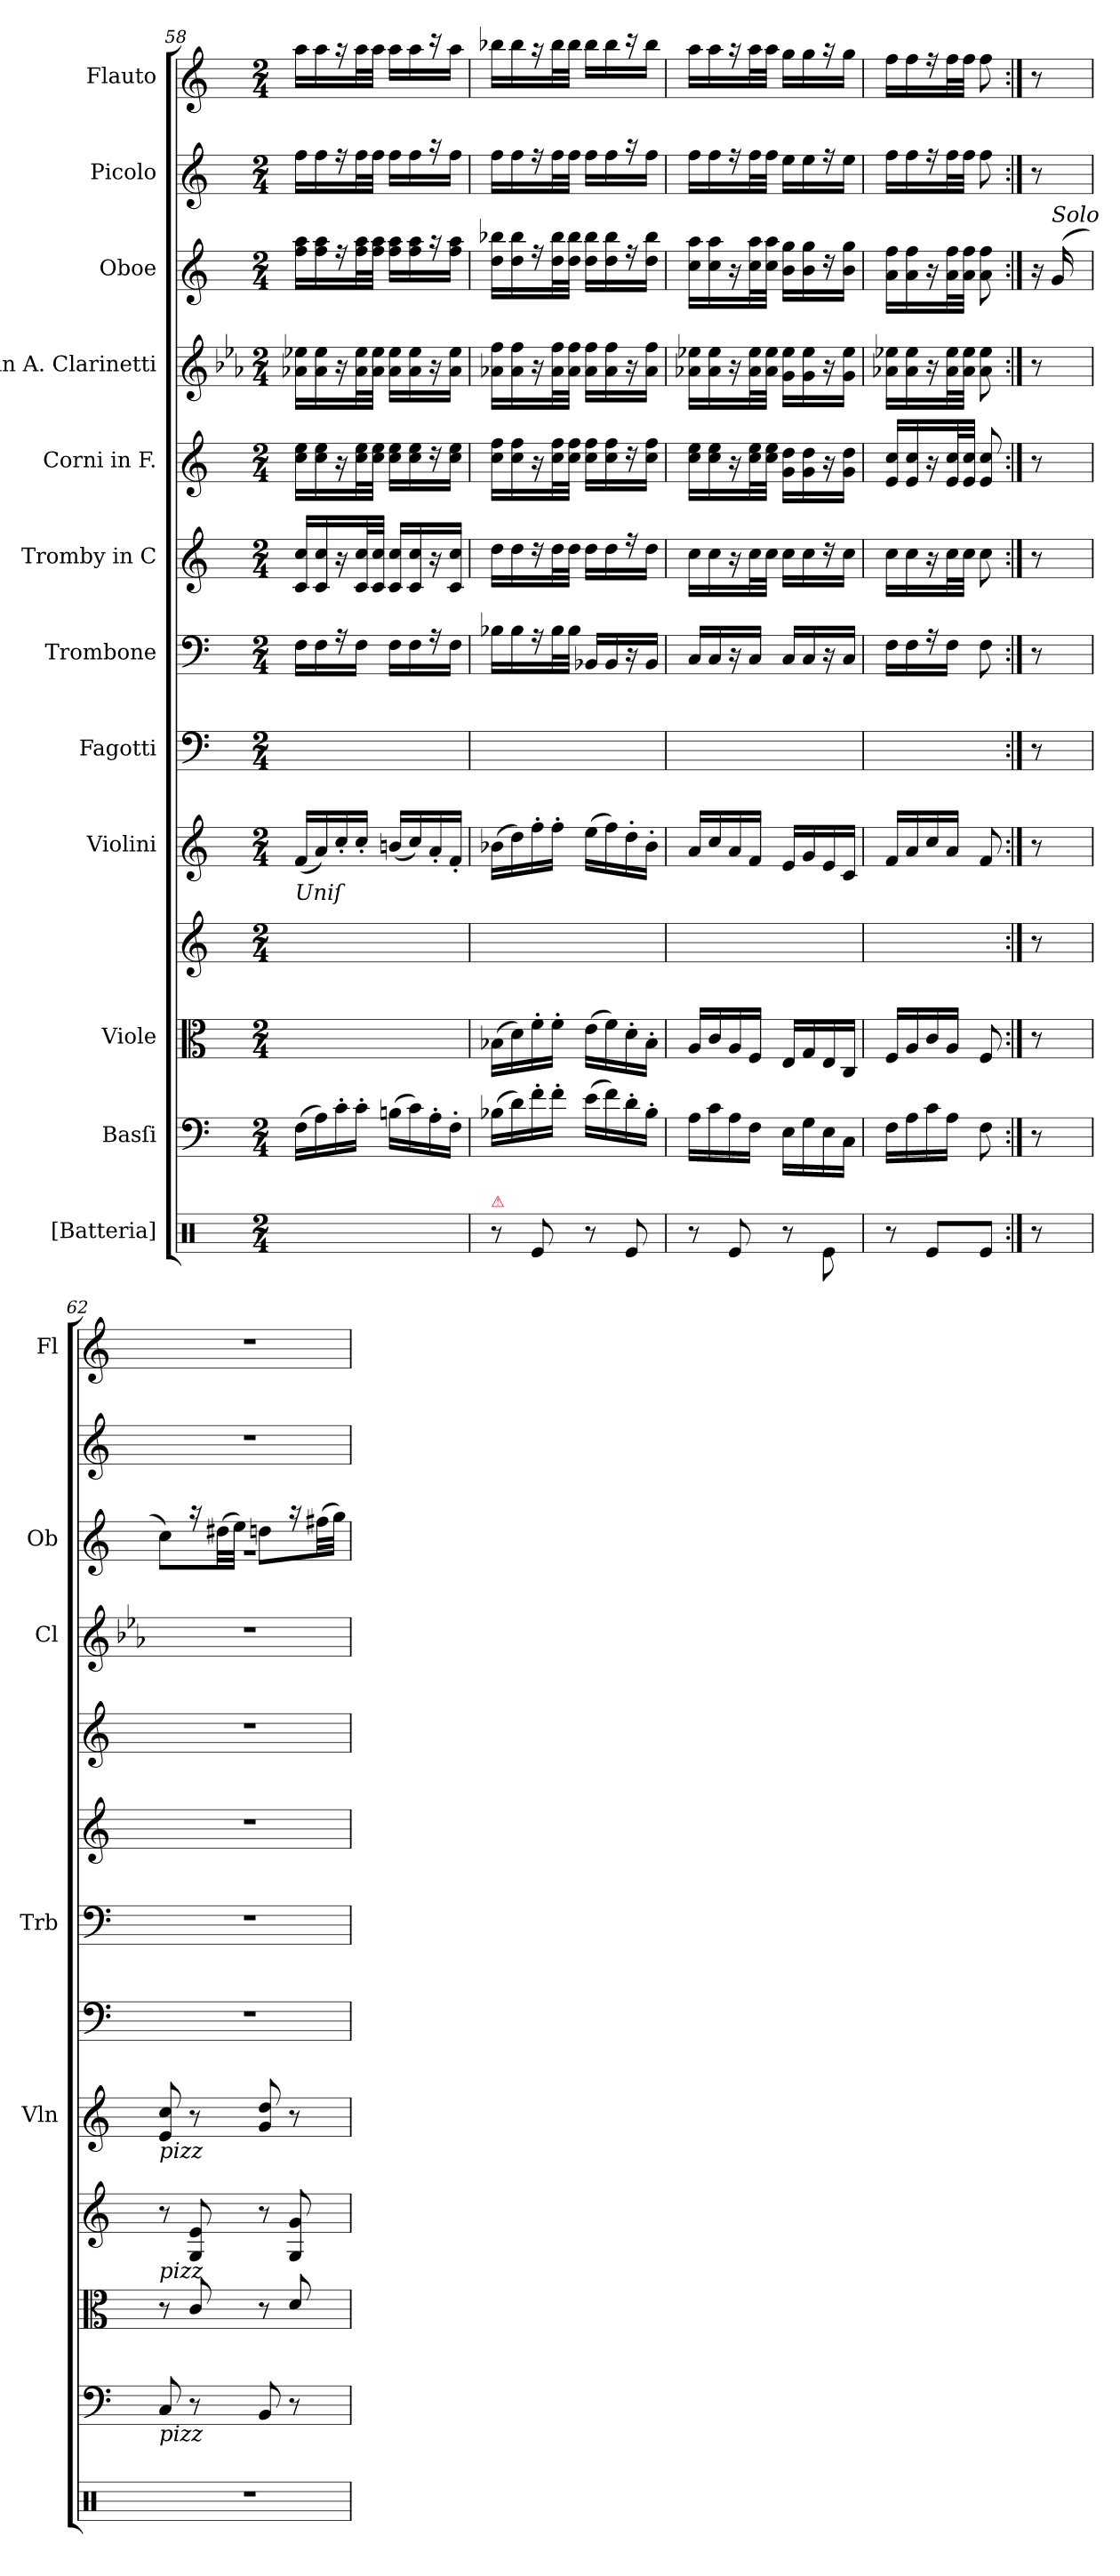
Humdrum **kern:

**kern	**kern	**kern	**kern	**kern	**kern	**kern	**kern	**kern	**kern	**kern	**kern	**kern
*part13	*part12	*part11	*part10	*part9	*part8	*part7	*part6	*part5	*part4	*part3	*part2	*part1
*staff13	*staff12	*staff11	*staff10	*staff9	*staff8	*staff7	*staff6	*staff5	*staff4	*staff3	*staff2	*staff1
*I"[Batteria]	*I"Basſi	*I"Viole	*	*I"Violini	*I"Fagotti	*I"Trombone	*I"Tromby in C	*I"Corni in F.	*I"in A. Clarinetti	*I"Oboe	*I"Picolo	*I"Flauto
*	*	*	*	*I'Vln	*	*I'Trb	*	*	*I'Cl	*I'Ob	*	*I'Fl
*clefX	*clefF4	*clefC3	*clefG2	*clefG2	*clefF4	*clefF4	*clefG2	*clefG2	*clefG2	*clefG2	*clefG2	*clefG2
*	*	*	*	*	*	*	*	*ITrd4c7	*ITrd2c3	*	*	*
*k[]	*k[]	*k[]	*k[]	*k[]	*k[]	*k[]	*k[]	*k[b-]	*k[]	*k[]	*k[]	*k[]
*M2/4	*M2/4	*M2/4	*M2/4	*M2/4	*M2/4	*M2/4	*M2/4	*M2/4	*M2/4	*M2/4	*M2/4	*M2/4
=58	=58	=58	=58	=58	=58	=58	=58	=58	=58	=58	=58	=58
!	!	!	!LO:TX:a:i:t=Uniſ	!	!	!	!	!	!	!	!	!
2ryy	(>16F\LL	16F\LLyy	16f/LLyy	(<16f/LL	16F\LLyy	16F\LL	16c/ 16cc/LL	16f\ 16a\LL	16fn\ 16ccn\LL	16ff\ 16aa\LL	16ff\LL	16aa\LL
.	16A\)	16A\yy	16a/yy	16a/)	16A\yy	16F\	16c/ 16cc/	16f\ 16a\	16f\ 16cc\	16ff\ 16aa\	16ff\	16aa\
.	16c'\	16c'\yy	16cc'/yy	16cc'/	16c'\yy	16r	16r	16r	16r	16r	16r	16r
.	16c'\JJ	16c'\JJyy	16cc'/JJyy	16cc'/JJ	16c'\JJyy	16F\JJ	32c/ 32cc/L	32f\ 32a\L	32f\ 32cc\L	32ff\ 32aa\L	32ff\L	32aa\L
.	.	.	.	.	.	.	32c/ 32cc/JJJ	32f\ 32a\JJJ	32f\ 32cc\JJJ	32ff\ 32aa\JJJ	32ff\JJJ	32aa\JJJ
.	(>16Bn\LL	16Bn\LLyy	16bn/LLyy	(<16bn/LL	16Bn\LLyy	16F\LL	16c/ 16cc/LL	16f\ 16a\LL	16f\ 16cc\LL	16ff\ 16aa\LL	16ff\LL	16aa\LL
.	16c\)	16c\yy	16cc/yy	16cc/)	16c\yy	16F\	16c/ 16cc/	16f\ 16a\	16f\ 16cc\	16ff\ 16aa\	16ff\	16aa\
.	16A'\	16A'\yy	16a'/yy	16a'/	16A'\yy	16r	16r	16r	16r	16r	16r	16r
.	16F'\JJ	16F'\JJyy	16f'/JJyy	16f'/JJ	16F'\JJyy	16F\JJ	16c/ 16cc/JJ	16f\ 16a\JJ	16f\ 16cc\JJ	16ff\ 16aa\JJ	16ff\JJ	16aa\JJ
=59	=59	=59	=59	=59	=59	=59	=59	=59	=59	=59	=59	=59
!LO:TX:a:color=crimson:t=⚠	!	!	!	!	!	!	!	!	!	!	!	!
8r	(>16B-X\LL	(>16B-X\LL	16b-X\LLyy	(>16b-X\LL	(>16B-X\LLyy	16B-X\LL	16dd\LL	16f\ 16b-\LL	16fn\ 16dd\LL	16dd\ 16bb-X\LL	16ff\LL	16bb-X\LL
.	16d\)	16d\)	16dd\yy	16dd\)	16d\yy)	16B-\	16dd\	16f\ 16b-\	16f\ 16dd\	16dd\ 16bb-\	16ff\	16bb-\
8Re/	16f'\	16f'\	16ff'\yy	16ff'\	16f'\yy	16r	16r	16r	16r	16r	16r	16r
.	16f'\JJ	16f'\JJ	16ff'\JJyy	16ff'\JJ	16f'\JJyy	32B-\L	32dd\L	32f\ 32b-\L	32f\ 32dd\L	32dd\ 32bb-\L	32ff\L	32bb-\L
.	.	.	.	.	.	32B-\JJJ	32dd\JJJ	32f\ 32b-\JJJ	32f\ 32dd\JJJ	32dd\ 32bb-\JJJ	32ff\JJJ	32bb-\JJJ
8r	(>16e\LL	(>16e\LL	16ee\LLyy	(>16ee\LL	(>16e\LLyy	16BB-X/LL	16dd\LL	16f\ 16b-\LL	16f\ 16dd\LL	16dd\ 16bb-\LL	16ff\LL	16bb-\LL
.	16f\)	16f\)	16ff\yy	16ff\)	16f\yy)	16BB-/	16dd\	16f\ 16b-\	16f\ 16dd\	16dd\ 16bb-\	16ff\	16bb-\
8Re/	16d'\	16d'\	16dd'\yy	16dd'\	16d'\yy	16r	16r	16r	16r	16r	16r	16r
.	16B-'\JJ	16B-'\JJ	16b-'\JJyy	16b-'\JJ	16B-'\JJyy	16BB-/JJ	16dd\JJ	16f\ 16b-\JJ	16f\ 16dd\JJ	16dd\ 16bb-\JJ	16ff\JJ	16bb-\JJ
=60	=60	=60	=60	=60	=60	=60	=60	=60	=60	=60	=60	=60
8r	16A\LL	16A/LL	16a/LLyy	16a/LL	16A\LLyy	16C/LL	16cc\LL	16f\ 16a\LL	16fn\ 16ccn\LL	16cc\ 16aa\LL	16ff\LL	16aa\LL
.	16c\	16c/	16cc/yy	16cc/	16c\yy	16C/	16cc\	16f\ 16a\	16f\ 16cc\	16cc\ 16aa\	16ff\	16aa\
8Re/	16A\	16A/	16a/yy	16a/	16A\yy	16r	16r	16r	16r	16r	16r	16r
.	16F\JJ	16F/JJ	16f/JJyy	16f/JJ	16F\JJyy	16C/JJ	32cc\L	32f\ 32a\L	32f\ 32cc\L	32cc\ 32aa\L	32ff\L	32aa\L
.	.	.	.	.	.	.	32cc\JJJ	32f\ 32a\JJJ	32f\ 32cc\JJJ	32cc\ 32aa\JJJ	32ff\JJJ	32aa\JJJ
8r	16E\LL	16E/LL	16e/LLyy	16e/LL	16E\LLyy	16C/LL	16cc\LL	16c\ 16g\LL	16e\ 16cc\LL	16b\ 16gg\LL	16ee\LL	16gg\LL
.	16G\	16G/	16g/yy	16g/	16G\yy	16C/	16cc\	16c\ 16g\	16e\ 16cc\	16b\ 16gg\	16ee\	16gg\
8Re\	16E\	16E/	16e/yy	16e/	16E\yy	16r	16r	16r	16r	16r	16r	16r
.	16C\JJ	16C/JJ	16c/JJyy	16c/JJ	16C\JJyy	16C/JJ	16cc\JJ	16c\ 16g\JJ	16e\ 16cc\JJ	16b\ 16gg\JJ	16ee\JJ	16gg\JJ
=61	=61	=61	=61	=61	=61	=61	=61	=61	=61	=61	=61	=61
8r	16F\LL	16F/LL	16f/LLyy	16f/LL	16F\LLyy	16F\LL	16cc\LL	16A/ 16f/LL	16fn\ 16ccn\LL	16a\ 16ff\LL	16ff\LL	16ff\LL
.	16A\	16A/	16a/yy	16a/	16A\yy	16F\	16cc\	16A/ 16f/	16f\ 16cc\	16a\ 16ff\	16ff\	16ff\
8Re/L	16c\	16c/	16cc/yy	16cc/	16c\yy	16r	16r	16r	16r	16r	16r	16r
.	16A\JJ	16A/JJ	16a/JJyy	16a/JJ	16A\JJyy	16F\JJ	32cc\L	32A/ 32f/L	32f\ 32cc\L	32a\ 32ff\L	32ff\L	32ff\L
.	.	.	.	.	.	.	32cc\JJJ	32A/ 32f/JJJ	32f\ 32cc\JJJ	32a\ 32ff\JJJ	32ff\JJJ	32ff\JJJ
8Re/J	8F\	8F/	8f/yy	8f/	8F\yy	8F\	8cc\	8A/ 8f/	8f\ 8cc\	8a\ 8ff\	8ff\	8ff\
=:|!	=:|!	=:|!	=:|!	=:|!	=:|!	=:|!	=:|!	=:|!	=:|!	=:|!	=:|!	=:|!
8r	8r	8r	8r	8r	8r	8r	8r	8r	8r	16r	8r	8r
!	!	!	!	!	!	!	!	!	!	!LO:TX:a:i:t=Solo	!	!
.	.	.	.	.	.	.	.	.	.	(<16g/	.	.
=62	=62	=62	=62	=62	=62	=62	=62	=62	=62	=62	=62	=62
*	*	*	*	*	*	*	*	*	*	*^	*	*
!	!	!	!	!LO:TX:b:i:t=pizz	!	!	!	!	!	!	!	!	!
!	!	!	!LO:TX:b:i:t=pizz	!	!	!	!	!	!	!	!	!	!
!	!LO:TX:b:i:t=pizz	!	!	!	!	!	!	!	!	!	!	!	!
2r	8C/	8r	8r	8e/ 8cc/	2r	2r	2r	2r	2r	8cc\L)	2r	2r	2r
.	8r	8c/	8G/ 8e/	8r	.	.	.	.	.	16r	.	.	.
.	.	.	.	.	.	.	.	.	.	(>32dd#X\LL	.	.	.
.	.	.	.	.	.	.	.	.	.	32ee\JJJ)	.	.	.
.	8BB/	8r	8r	8g/ 8dd/	.	.	.	.	.	8ddn\L	.	.	.
.	8r	8d/	8G/ 8g/	8r	.	.	.	.	.	16r	.	.	.
.	.	.	.	.	.	.	.	.	.	(>32ff#X\LL	.	.	.
.	.	.	.	.	.	.	.	.	.	32gg\JJJ)	.	.	.
*	*	*	*	*	*	*	*	*	*	*v	*v	*	*
=	=	=	=	=	=	=	=	=	=	=	=	=
*-	*-	*-	*-	*-	*-	*-	*-	*-	*-	*-	*-	*-
